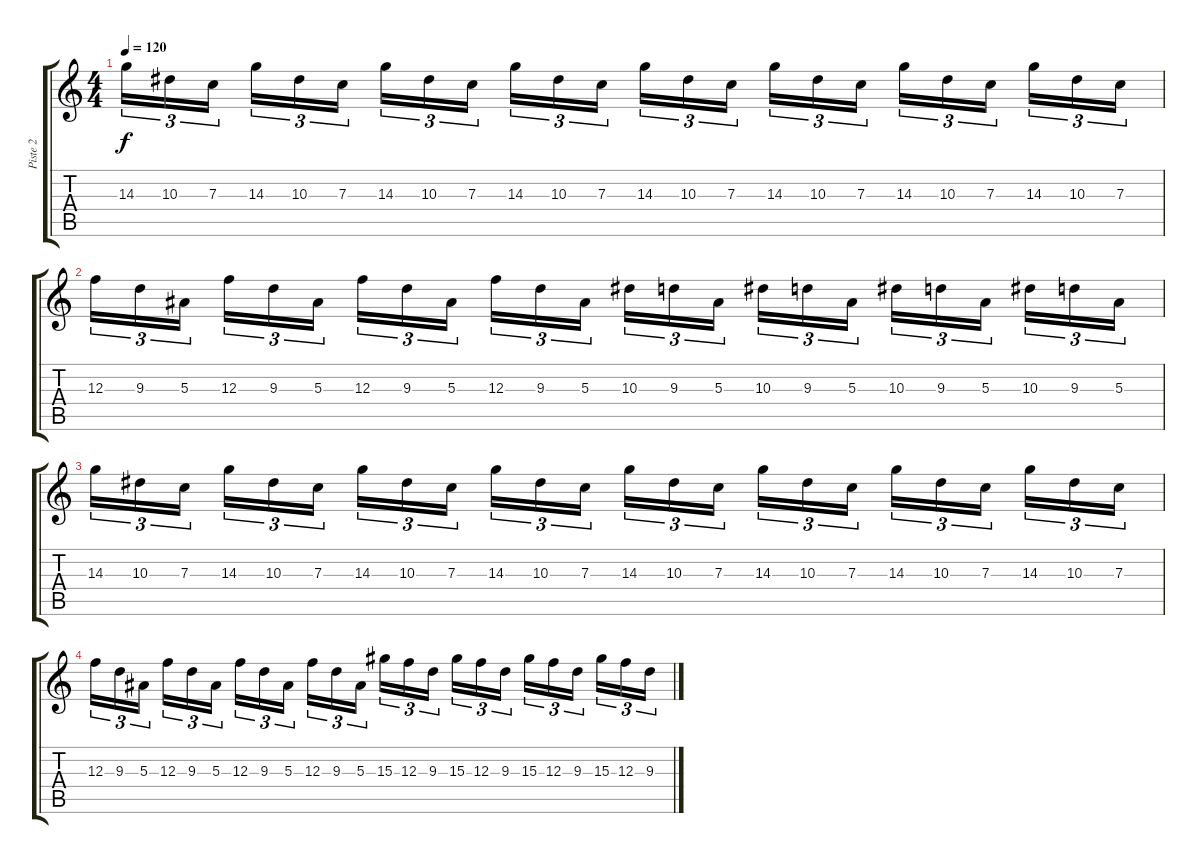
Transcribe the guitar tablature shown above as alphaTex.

\track ("Piste 2" "Piste 2") {instrument distortionguitar}
\staff {score tabs}
\tuning (D4 A3 F3 C3 G2 C2) {hide}
\ts (4 4)
\tempo 120
\clef g2
\ks c
14.3.16{tu (3 2) dy f volume 0} 10.3.16{tu (3 2)} 7.3.16{tu (3 2) beam splitsecondary} 14.3.16{tu (3 2)} 10.3.16{tu (3 2)} 7.3.16{tu (3 2)} 14.3.16{tu (3 2)} 10.3.16{tu (3 2)} 7.3.16{tu (3 2) beam splitsecondary} 14.3.16{tu (3 2)} 10.3.16{tu (3 2)} 7.3.16{tu (3 2)} 14.3.16{tu (3 2)} 10.3.16{tu (3 2)} 7.3.16{tu (3 2) beam splitsecondary} 14.3.16{tu (3 2)} 10.3.16{tu (3 2)} 7.3.16{tu (3 2)} 14.3.16{tu (3 2)} 10.3.16{tu (3 2)} 7.3.16{tu (3 2) beam splitsecondary} 14.3.16{tu (3 2)} 10.3.16{tu (3 2)} 7.3.16{tu (3 2)} |
12.3.16{tu (3 2)} 9.3.16{tu (3 2)} 5.3.16{tu (3 2) beam splitsecondary} 12.3.16{tu (3 2)} 9.3.16{tu (3 2)} 5.3.16{tu (3 2)} 12.3.16{tu (3 2)} 9.3.16{tu (3 2)} 5.3.16{tu (3 2) beam splitsecondary} 12.3.16{tu (3 2)} 9.3.16{tu (3 2)} 5.3.16{tu (3 2)} 10.3.16{tu (3 2)} 9.3.16{tu (3 2)} 5.3.16{tu (3 2) beam splitsecondary} 10.3.16{tu (3 2)} 9.3.16{tu (3 2)} 5.3.16{tu (3 2)} 10.3.16{tu (3 2)} 9.3.16{tu (3 2)} 5.3.16{tu (3 2) beam splitsecondary} 10.3.16{tu (3 2)} 9.3.16{tu (3 2)} 5.3.16{tu (3 2)} |
14.3.16{tu (3 2)} 10.3.16{tu (3 2)} 7.3.16{tu (3 2) beam splitsecondary} 14.3.16{tu (3 2)} 10.3.16{tu (3 2)} 7.3.16{tu (3 2)} 14.3.16{tu (3 2)} 10.3.16{tu (3 2)} 7.3.16{tu (3 2) beam splitsecondary} 14.3.16{tu (3 2)} 10.3.16{tu (3 2)} 7.3.16{tu (3 2)} 14.3.16{tu (3 2)} 10.3.16{tu (3 2)} 7.3.16{tu (3 2) beam splitsecondary} 14.3.16{tu (3 2)} 10.3.16{tu (3 2)} 7.3.16{tu (3 2)} 14.3.16{tu (3 2)} 10.3.16{tu (3 2)} 7.3.16{tu (3 2) beam splitsecondary} 14.3.16{tu (3 2)} 10.3.16{tu (3 2)} 7.3.16{tu (3 2)} |
12.3.16{tu (3 2)} 9.3.16{tu (3 2)} 5.3.16{tu (3 2) beam splitsecondary} 12.3.16{tu (3 2)} 9.3.16{tu (3 2)} 5.3.16{tu (3 2)} 12.3.16{tu (3 2)} 9.3.16{tu (3 2)} 5.3.16{tu (3 2) beam splitsecondary} 12.3.16{tu (3 2)} 9.3.16{tu (3 2)} 5.3.16{tu (3 2)} 15.3.16{tu (3 2)} 12.3.16{tu (3 2)} 9.3.16{tu (3 2) beam splitsecondary} 15.3.16{tu (3 2)} 12.3.16{tu (3 2)} 9.3.16{tu (3 2)} 15.3.16{tu (3 2)} 12.3.16{tu (3 2)} 9.3.16{tu (3 2) beam splitsecondary} 15.3.16{tu (3 2)} 12.3.16{tu (3 2)} 9.3.16{tu (3 2)}
